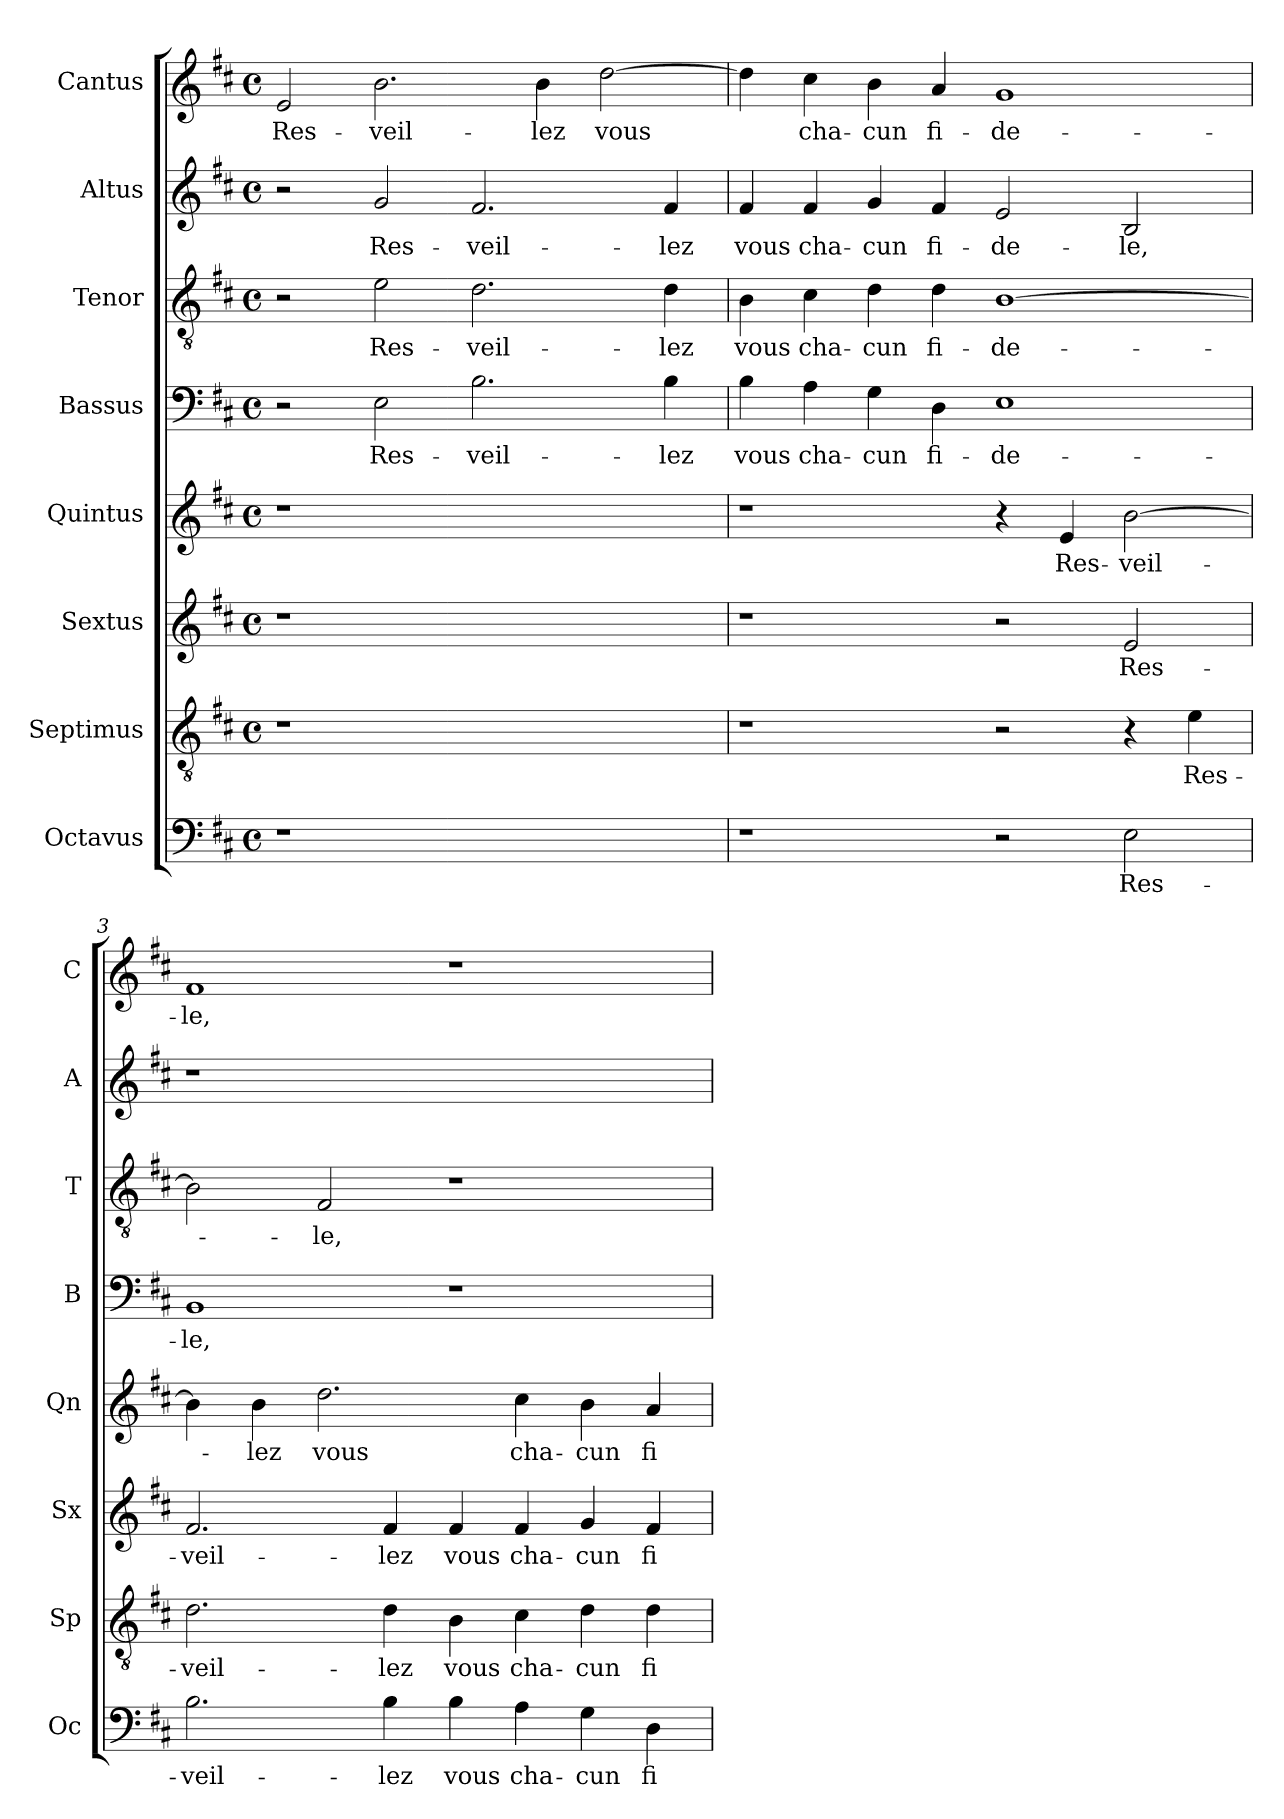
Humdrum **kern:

**kern	**text	**kern	**text	**kern	**text	**kern	**text	**kern	**text	**kern	**text	**kern	**text	**kern	**text
*part8	*part8	*part7	*part7	*part6	*part6	*part5	*part5	*part4	*part4	*part3	*part3	*part2	*part2	*part1	*part1
*staff8	*staff8	*staff7	*staff7	*staff6	*staff6	*staff5	*staff5	*staff4	*staff4	*staff3	*staff3	*staff2	*staff2	*staff1	*staff1
*I"Octavus	*	*I"Septimus	*	*I"Sextus	*	*I"Quintus	*	*I"Bassus	*	*I"Tenor	*	*I"Altus	*	*I"Cantus	*
*I'Oc	*	*I'Sp	*	*I'Sx	*	*I'Qn	*	*I'B	*	*I'T	*	*I'A	*	*I'C	*
*clefF4	*	*clefGv2	*	*clefG2	*	*clefG2	*	*clefF4	*	*clefGv2	*	*clefG2	*	*clefG2	*
*k[f#c#]	*	*k[f#c#]	*	*k[f#c#]	*	*k[f#c#]	*	*k[f#c#]	*	*k[f#c#]	*	*k[f#c#]	*	*k[f#c#]	*
*D:	*	*D:	*	*D:	*	*D:	*	*D:	*	*D:	*	*D:	*	*D:	*
*M4/4	*	*M4/4	*	*M4/4	*	*M4/4	*	*M4/4	*	*M4/4	*	*M4/4	*	*M4/4	*
*met(c)	*	*met(c)	*	*met(c)	*	*met(c)	*	*met(c)	*	*met(c)	*	*met(c)	*	*met(c)	*
=1	=1	=1	=1	=1	=1	=1	=1	=1	=1	=1	=1	=1	=1	=1	=1
!	!	!	!	!	!	!	!	!	!	!	!	!	!	!	!LO:LY:b
1r	.	1r	.	1r	.	1r	.	2r	.	2r	.	2r	.	2e/	Res-
!	!	!	!	!	!	!	!	!	!LO:LY:b	!	!LO:LY:b	!	!LO:LY:b	!	!LO:LY:b
.	.	.	.	.	.	.	.	2E\	Res-	2e\	Res-	2g/	Res-	2.b\	-veil-
!	!	!	!	!	!	!	!	!	!LO:LY:b	!	!LO:LY:b	!	!LO:LY:b	!	!
1ryy	.	1ryy	.	1ryy	.	1ryy	.	2.B\	-veil-	2.d\	-veil-	2.f#/	-veil-	.	.
!	!	!	!	!	!	!	!	!	!	!	!	!	!	!	!LO:LY:b
.	.	.	.	.	.	.	.	.	.	.	.	.	.	4b\	-lez
!	!	!	!	!	!	!	!	!	!	!	!	!	!	!	!LO:LY:b
.	.	.	.	.	.	.	.	.	.	.	.	.	.	[2dd\	vous
!	!	!	!	!	!	!	!	!	!LO:LY:b	!	!LO:LY:b	!	!LO:LY:b	!	!
.	.	.	.	.	.	.	.	4B\	-lez	4d\	-lez	4f#/	-lez	.	.
=2	=2	=2	=2	=2	=2	=2	=2	=2	=2	=2	=2	=2	=2	=2	=2
!	!	!	!	!	!	!	!	!	!LO:LY:b	!	!LO:LY:b	!	!LO:LY:b	!	!
1r	.	1r	.	1r	.	1r	.	4B\	vous	4B\	vous	4f#/	vous	4dd\]	.
!	!	!	!	!	!	!	!	!	!LO:LY:b	!	!LO:LY:b	!	!LO:LY:b	!	!LO:LY:b
.	.	.	.	.	.	.	.	4A\	cha-	4c#\	cha-	4f#/	cha-	4cc#\	cha-
!	!	!	!	!	!	!	!	!	!LO:LY:b	!	!LO:LY:b	!	!LO:LY:b	!	!LO:LY:b
.	.	.	.	.	.	.	.	4G\	-cun	4d\	-cun	4g/	-cun	4b\	-cun
!	!	!	!	!	!	!	!	!	!LO:LY:b	!	!LO:LY:b	!	!LO:LY:b	!	!LO:LY:b
.	.	.	.	.	.	.	.	4D\	fi-	4d\	fi-	4f#/	fi-	4a/	fi-
!	!	!	!	!	!	!	!	!	!LO:LY:b	!	!LO:LY:b	!	!LO:LY:b	!	!LO:LY:b
2r	.	2r	.	2r	.	4r	.	1E	-de-	[1B	-de-	2e/	-de-	1g	-de-
!	!	!	!	!	!	!	!LO:LY:b	!	!	!	!	!	!	!	!
.	.	.	.	.	.	4e/	Res-	.	.	.	.	.	.	.	.
!	!LO:LY:b	!	!	!	!LO:LY:b	!	!LO:LY:b	!	!	!	!	!	!LO:LY:b	!	!
2E\	Res-	4r	.	2e/	Res-	[2b\	-veil-	.	.	.	.	2B/	-le,	.	.
!	!	!	!LO:LY:b	!	!	!	!	!	!	!	!	!	!	!	!
.	.	4e\	Res-	.	.	.	.	.	.	.	.	.	.	.	.
=3	=3	=3	=3	=3	=3	=3	=3	=3	=3	=3	=3	=3	=3	=3	=3
!	!LO:LY:b	!	!LO:LY:b	!	!LO:LY:b	!	!	!	!LO:LY:b	!	!	!	!	!	!LO:LY:b
2.B\	-veil-	2.d\	-veil-	2.f#/	-veil-	4b\]	.	1BB	-le,	2B\]	.	1r	.	1f#	-le,
!	!	!	!	!	!	!	!LO:LY:b	!	!	!	!	!	!	!	!
.	.	.	.	.	.	4b\	-lez	.	.	.	.	.	.	.	.
!	!	!	!	!	!	!	!LO:LY:b	!	!	!	!LO:LY:b	!	!	!	!
.	.	.	.	.	.	2.dd\	vous	.	.	2F#/	-le,	.	.	.	.
!	!LO:LY:b	!	!LO:LY:b	!	!LO:LY:b	!	!	!	!	!	!	!	!	!	!
4B\	-lez	4d\	-lez	4f#/	-lez	.	.	.	.	.	.	.	.	.	.
!	!LO:LY:b	!	!LO:LY:b	!	!LO:LY:b	!	!	!	!	!	!	!	!	!	!
4B\	vous	4B\	vous	4f#/	vous	.	.	1r	.	1r	.	1ryy	.	1r	.
!	!LO:LY:b	!	!LO:LY:b	!	!LO:LY:b	!	!LO:LY:b	!	!	!	!	!	!	!	!
4A\	cha-	4c#\	cha-	4f#/	cha-	4cc#\	cha-	.	.	.	.	.	.	.	.
!	!LO:LY:b	!	!LO:LY:b	!	!LO:LY:b	!	!LO:LY:b	!	!	!	!	!	!	!	!
4G\	-cun	4d\	-cun	4g/	-cun	4b\	-cun	.	.	.	.	.	.	.	.
!	!LO:LY:b	!	!LO:LY:b	!	!LO:LY:b	!	!LO:LY:b	!	!	!	!	!	!	!	!
4D\	fi-	4d\	fi-	4f#/	fi-	4a/	fi-	.	.	.	.	.	.	.	.
=	=	=	=	=	=	=	=	=	=	=	=	=	=	=	=
*-	*-	*-	*-	*-	*-	*-	*-	*-	*-	*-	*-	*-	*-	*-	*-
